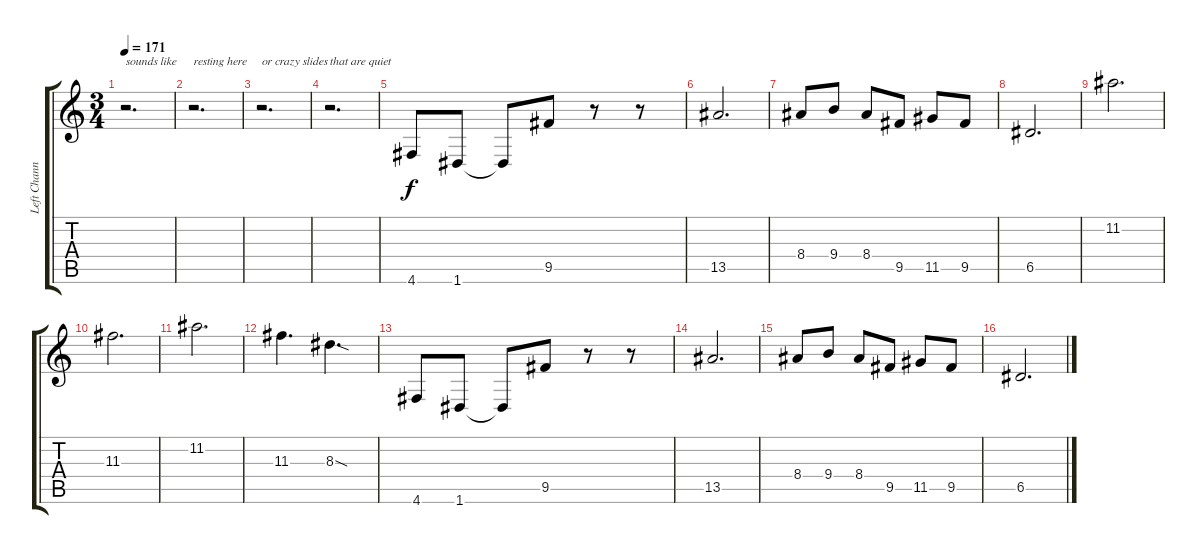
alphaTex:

\track ("Left Channel" "Left Chann") {instrument distortionguitar}
\staff {score tabs}
\tuning (E4 B3 G3 D3 A2 D2) {hide}
\ts (3 4)
\tempo 171
\clef g2
\ks c
r.2{d txt "sounds like" dy f} |
r.2{d txt "resting here"} |
r.2{d txt "or crazy slides"} |
r.2{d txt "that are quiet"} |
4.6.8 1.6.8 1.6{t}.8 9.5.8 r.8 r.8 |
13.5.2{d} |
8.4.8 9.4.8 8.4.8 9.5.8 11.5.8 9.5.8 |
6.5.2{d} |
11.2.2{d} |
11.3.2{d} |
11.2.2{d} |
11.3.4{d} 8.3{sod}.4{d} |
4.6.8 1.6.8 1.6{t}.8 9.5.8 r.8 r.8 |
13.5.2{d} |
8.4.8 9.4.8 8.4.8 9.5.8 11.5.8 9.5.8 |
6.5.2{d}
